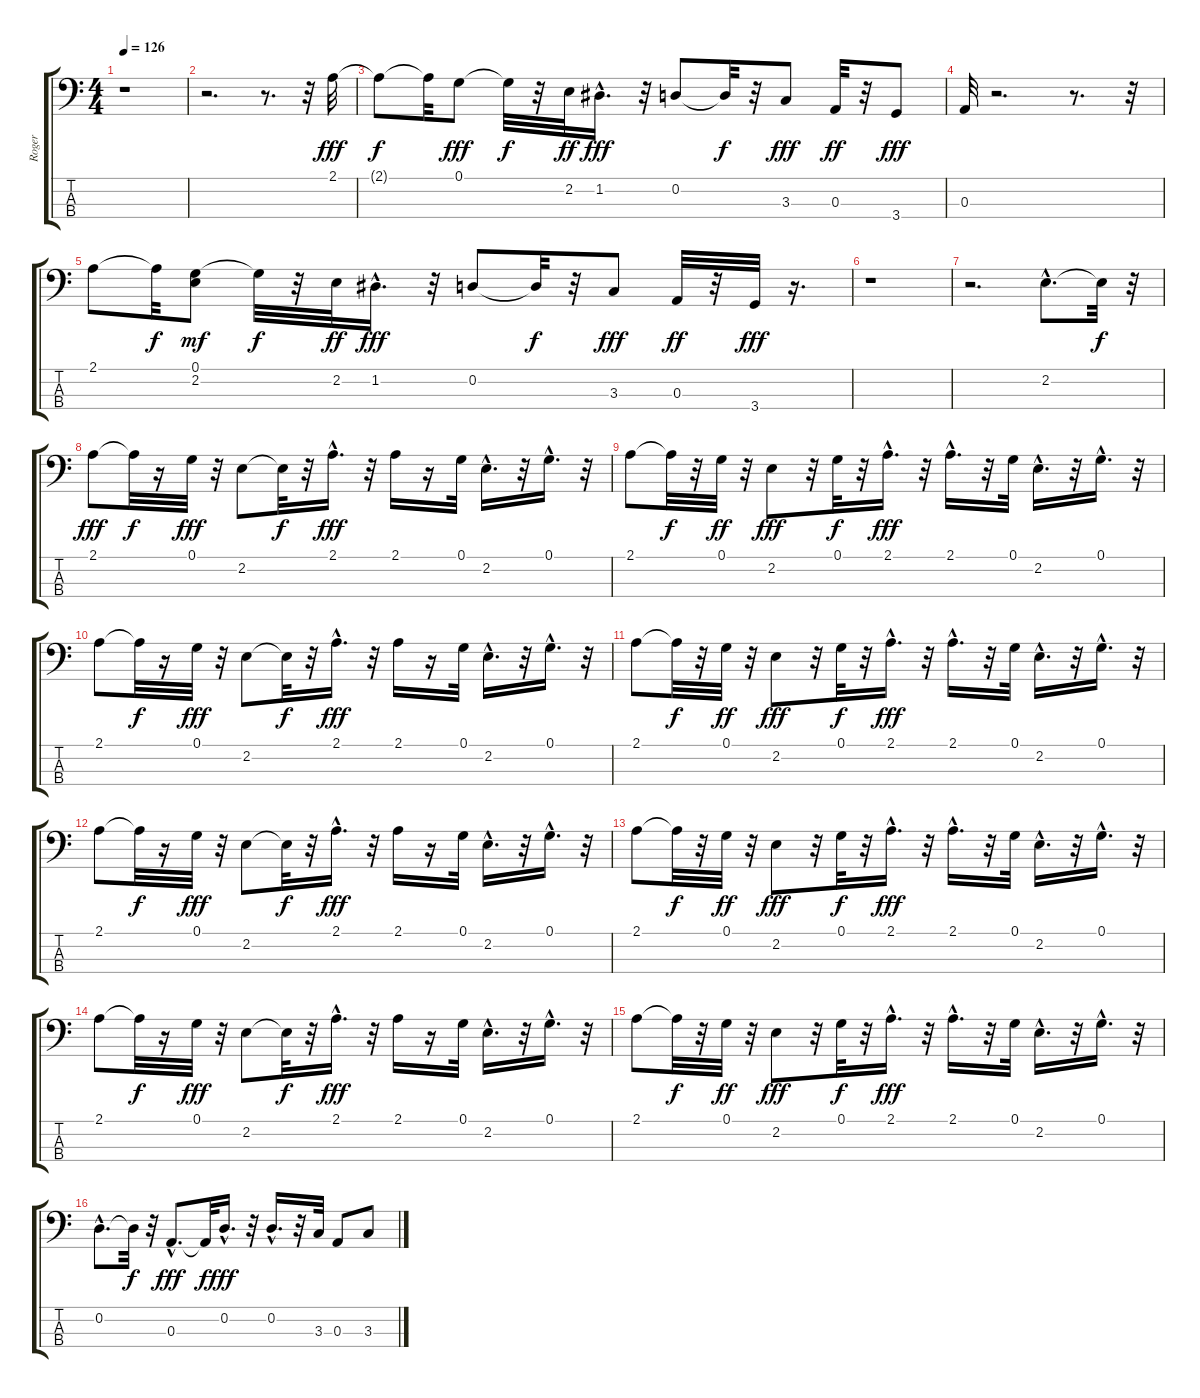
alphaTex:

\track ("Roger" "Roger") {instrument electricbassfinger}
\staff {score tabs}
\tuning (G2 D2 A1 E1) {hide}
\ts (4 4)
\tempo 126
\clef f4
\ks c
r.1{dy fff instrument electricbassfinger} |
r.2{d} r.8{d} r.32 2.1.32{volume 16 balance 8 instrument electricbassfinger} |
2.1{t}.8{dy f} 2.1{t}.32 0.1.8{dy fff} 0.1{t}.32{dy f} r.32 2.2.32{dy ff} 1.2{hac}.16{d dy fff} r.32 0.2.8 0.2{t}.32{dy f} r.32 3.3.8{dy fff} 0.3.32{dy ff} r.32 3.4.8{dy fff} |
0.3.32 r.2{d} r.8{d} r.32 |
2.1.8 2.1{t}.32{dy f} (0.1 2.2).8{dy mf} 0.1{t}.32{dy f} r.32 2.2.32{dy ff} 1.2{hac}.16{d dy fff} r.32 0.2.8 0.2{t}.32{dy f} r.32 3.3.8{dy fff} 0.3.32{dy ff} r.32 3.4.32{dy fff} r.16{d} |
r.1 |
r.2{d} 2.2{hac}.8{d volume 16 balance 8 instrument electricbassfinger} 2.2{t}.32{dy f} r.32 |
2.1.8{dy fff} 2.1{t}.32{dy f} r.16 0.1.32{dy fff} r.32 2.2.8 2.2{t}.32{dy f} r.32 2.1{hac}.16{d dy fff} r.32 2.1.16 r.16 0.1.32 2.2{hac}.16{d} r.32 0.1{hac}.16{d} r.32 |
2.1.8 2.1{t}.32{dy f} r.32 0.1.32{dy ff} r.32 2.2.8{dy fff} r.32 0.1.32{dy f} r.32 2.1{hac}.16{d dy fff} r.32 2.1{hac}.16{d} r.32 0.1.32 2.2{hac}.16{d} r.32 0.1{hac}.16{d} r.32 |
2.1.8 2.1{t}.32{dy f} r.16 0.1.32{dy fff} r.32 2.2.8 2.2{t}.32{dy f} r.32 2.1{hac}.16{d dy fff} r.32 2.1.16 r.16 0.1.32 2.2{hac}.16{d} r.32 0.1{hac}.16{d} r.32 |
2.1.8 2.1{t}.32{dy f} r.32 0.1.32{dy ff} r.32 2.2.8{dy fff} r.32 0.1.32{dy f} r.32 2.1{hac}.16{d dy fff} r.32 2.1{hac}.16{d} r.32 0.1.32 2.2{hac}.16{d} r.32 0.1{hac}.16{d} r.32 |
2.1.8 2.1{t}.32{dy f} r.16 0.1.32{dy fff} r.32 2.2.8 2.2{t}.32{dy f} r.32 2.1{hac}.16{d dy fff} r.32 2.1.16 r.16 0.1.32 2.2{hac}.16{d} r.32 0.1{hac}.16{d} r.32 |
2.1.8 2.1{t}.32{dy f} r.32 0.1.32{dy ff} r.32 2.2.8{dy fff} r.32 0.1.32{dy f} r.32 2.1{hac}.16{d dy fff} r.32 2.1{hac}.16{d} r.32 0.1.32 2.2{hac}.16{d} r.32 0.1{hac}.16{d} r.32 |
2.1.8 2.1{t}.32{dy f} r.16 0.1.32{dy fff} r.32 2.2.8 2.2{t}.32{dy f} r.32 2.1{hac}.16{d dy fff} r.32 2.1.16 r.16 0.1.32 2.2{hac}.16{d} r.32 0.1{hac}.16{d} r.32 |
2.1.8 2.1{t}.32{dy f} r.32 0.1.32{dy ff} r.32 2.2.8{dy fff} r.32 0.1.32{dy f} r.32 2.1{hac}.16{d dy fff} r.32 2.1{hac}.16{d} r.32 0.1.32 2.2{hac}.16{d} r.32 0.1{hac}.16{d} r.32 |
0.2{hac}.8{d} 0.2{t}.32{dy f} r.32 0.3{hac}.8{d dy fff} 0.3{t}.32{dy f} 0.2{hac}.16{d dy fff} r.32 0.2{hac}.16{d} r.32 3.3.32 0.3.8 3.3.8
